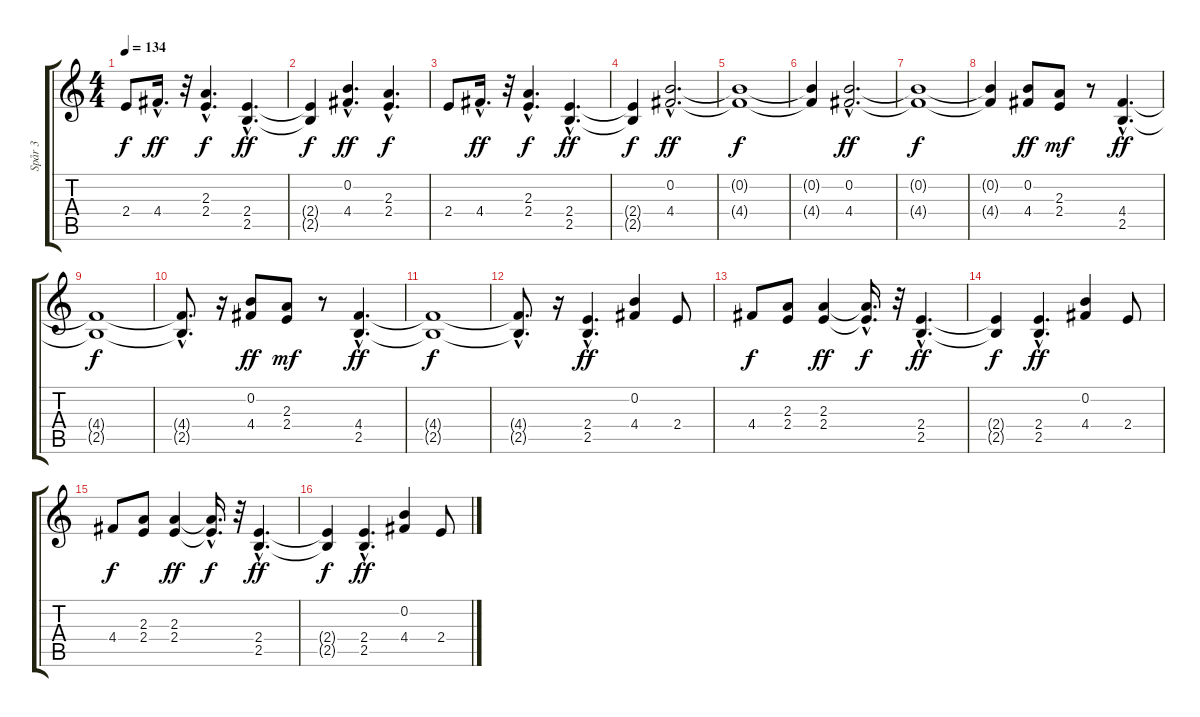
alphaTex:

\track ("Spår 3" "Spår 3") {instrument overdrivenguitar}
\staff {score tabs}
\tuning (E4 B3 G3 D3 A2 E2) {hide}
\ts (4 4)
\tempo 134
\clef g2
\ks c
2.4.8{dy f} 4.4{hac}.16{d dy ff} r.32 (2.3{hac} 2.4{hac}).4{d dy f} (2.4{hac} 2.5{hac}).4{d dy ff} |
(2.4{t} 2.5{t}).4{dy f} (0.2{hac} 4.4{hac}).4{d dy ff} (2.3{hac} 2.4{hac}).4{d dy f} |
2.4.8 4.4{hac}.16{d dy ff} r.32 (2.3{hac} 2.4{hac}).4{d dy f} (2.4{hac} 2.5{hac}).4{d dy ff} |
(2.4{t} 2.5{t}).4{dy f} (0.2{hac} 4.4{hac}).2{d dy ff} |
(0.2{t} 4.4{t}).1{dy f} |
(0.2{t} 4.4{t}).4 (0.2{hac} 4.4{hac}).2{d dy ff} |
(0.2{t} 4.4{t}).1{dy f} |
(0.2{t} 4.4{t}).4 (0.2 4.4).8{dy ff} (2.3 2.4).8{dy mf} r.8 (4.4{hac} 2.5{hac}).4{d dy ff} |
(4.4{t} 2.5{t}).1{dy f} |
(4.4{hac t} 2.5{hac t}).8{d} r.16 (0.2 4.4).8{dy ff} (2.3 2.4).8{dy mf} r.8 (4.4{hac} 2.5{hac}).4{d dy ff} |
(4.4{t} 2.5{t}).1{dy f} |
(4.4{hac t} 2.5{t}).8{d} r.16 (2.4{hac} 2.5{hac}).4{d dy ff} (0.2 4.4).4 2.4.8 |
4.4.8{dy f} (2.3 2.4).8 (2.3 2.4).4{dy ff} (2.3{hac t} 2.4{hac t}).16{d dy f} r.32 (2.4{hac} 2.5{hac}).4{d dy ff} |
(2.4{t} 2.5{t}).4{dy f} (2.4{hac} 2.5{hac}).4{d dy ff} (0.2 4.4).4 2.4.8 |
4.4.8{dy f} (2.3 2.4).8 (2.3 2.4).4{dy ff} (2.3{hac t} 2.4{hac t}).16{d dy f} r.32 (2.4{hac} 2.5{hac}).4{d dy ff} |
(2.4{t} 2.5{t}).4{dy f} (2.4{hac} 2.5{hac}).4{d dy ff} (0.2 4.4).4 2.4.8
